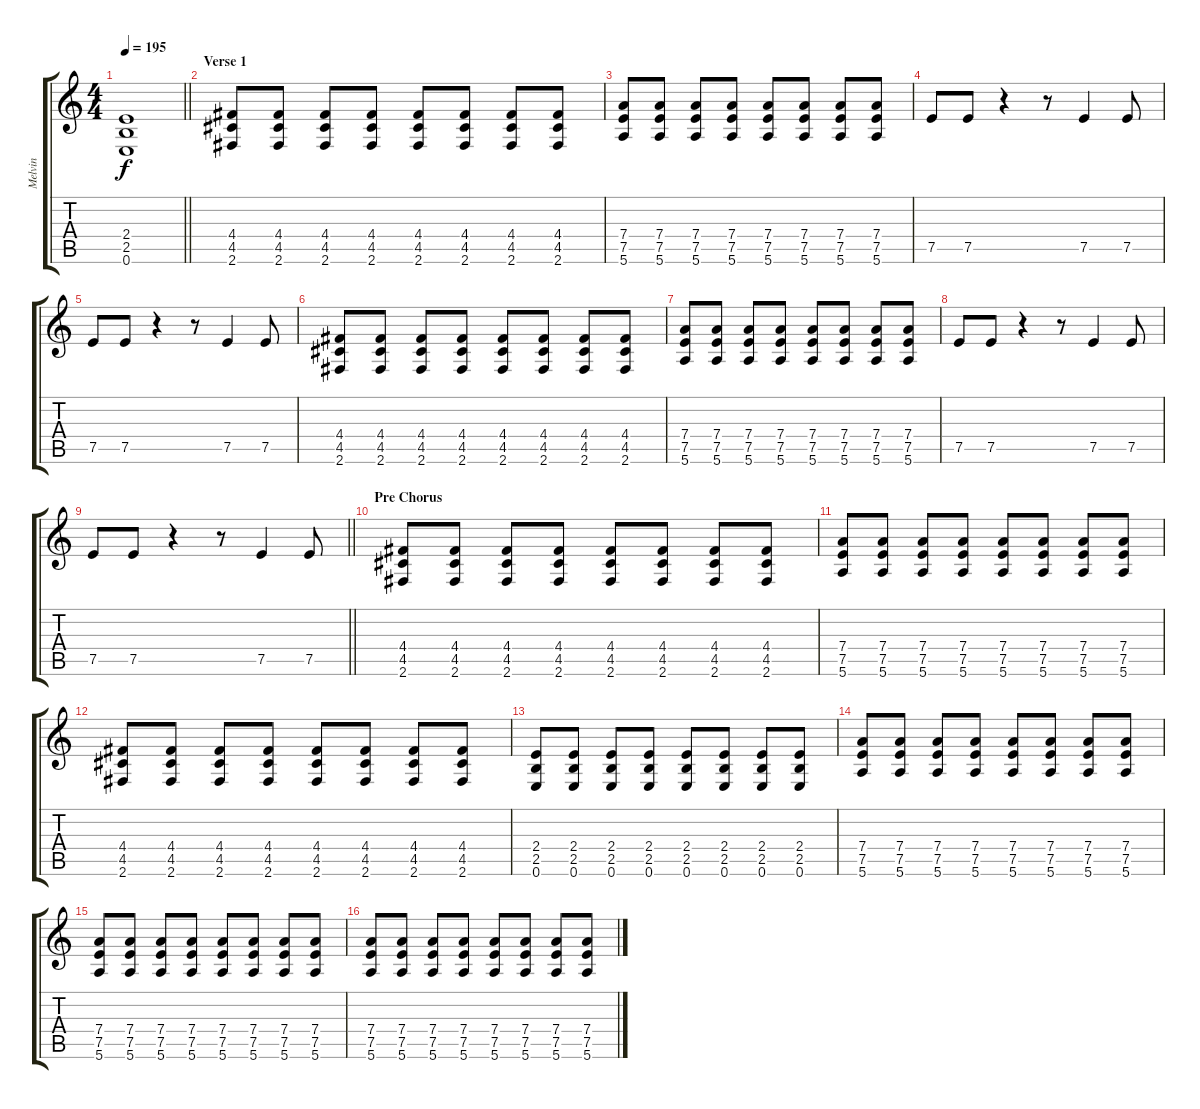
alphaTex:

\track ("Melvin" "Melvin") {instrument distortionguitar}
\staff {score tabs}
\tuning (E4 B3 G3 D3 A2 E2) {hide}
\ts (4 4)
\tempo 195
\clef g2
\barLineRight lightlight
\ks c
(2.4{t} 2.5{t} 0.6{t}).1{dy f} |
\section ("" "Verse 1")
(4.4 4.5 2.6).8 (4.4 4.5 2.6).8 (4.4 4.5 2.6).8 (4.4 4.5 2.6).8 (4.4 4.5 2.6).8 (4.4 4.5 2.6).8 (4.4 4.5 2.6).8 (4.4 4.5 2.6).8 |
(7.4 7.5 5.6).8 (7.4 7.5 5.6).8 (7.4 7.5 5.6).8 (7.4 7.5 5.6).8 (7.4 7.5 5.6).8 (7.4 7.5 5.6).8 (7.4 7.5 5.6).8 (7.4 7.5 5.6).8 |
7.5.8 7.5.8 r.4 r.8 7.5.4 7.5.8 |
7.5.8 7.5.8 r.4 r.8 7.5.4 7.5.8 |
(4.4 4.5 2.6).8 (4.4 4.5 2.6).8 (4.4 4.5 2.6).8 (4.4 4.5 2.6).8 (4.4 4.5 2.6).8 (4.4 4.5 2.6).8 (4.4 4.5 2.6).8 (4.4 4.5 2.6).8 |
(7.4 7.5 5.6).8 (7.4 7.5 5.6).8 (7.4 7.5 5.6).8 (7.4 7.5 5.6).8 (7.4 7.5 5.6).8 (7.4 7.5 5.6).8 (7.4 7.5 5.6).8 (7.4 7.5 5.6).8 |
7.5.8 7.5.8 r.4 r.8 7.5.4 7.5.8 |
\barLineRight lightlight
7.5.8 7.5.8 r.4 r.8 7.5.4 7.5.8 |
\section ("" "Pre Chorus")
(4.4 4.5 2.6).8 (4.4 4.5 2.6).8 (4.4 4.5 2.6).8 (4.4 4.5 2.6).8 (4.4 4.5 2.6).8 (4.4 4.5 2.6).8 (4.4 4.5 2.6).8 (4.4 4.5 2.6).8 |
(7.4 7.5 5.6).8 (7.4 7.5 5.6).8 (7.4 7.5 5.6).8 (7.4 7.5 5.6).8 (7.4 7.5 5.6).8 (7.4 7.5 5.6).8 (7.4 7.5 5.6).8 (7.4 7.5 5.6).8 |
(4.4 4.5 2.6).8 (4.4 4.5 2.6).8 (4.4 4.5 2.6).8 (4.4 4.5 2.6).8 (4.4 4.5 2.6).8 (4.4 4.5 2.6).8 (4.4 4.5 2.6).8 (4.4 4.5 2.6).8 |
(2.4 2.5 0.6).8 (2.4 2.5 0.6).8 (2.4 2.5 0.6).8 (2.4 2.5 0.6).8 (2.4 2.5 0.6).8 (2.4 2.5 0.6).8 (2.4 2.5 0.6).8 (2.4 2.5 0.6).8 |
(7.4 7.5 5.6).8 (7.4 7.5 5.6).8 (7.4 7.5 5.6).8 (7.4 7.5 5.6).8 (7.4 7.5 5.6).8 (7.4 7.5 5.6).8 (7.4 7.5 5.6).8 (7.4 7.5 5.6).8 |
(7.4 7.5 5.6).8 (7.4 7.5 5.6).8 (7.4 7.5 5.6).8 (7.4 7.5 5.6).8 (7.4 7.5 5.6).8 (7.4 7.5 5.6).8 (7.4 7.5 5.6).8 (7.4 7.5 5.6).8 |
(7.4 7.5 5.6).8 (7.4 7.5 5.6).8 (7.4 7.5 5.6).8 (7.4 7.5 5.6).8 (7.4 7.5 5.6).8 (7.4 7.5 5.6).8 (7.4 7.5 5.6).8 (7.4 7.5 5.6).8
